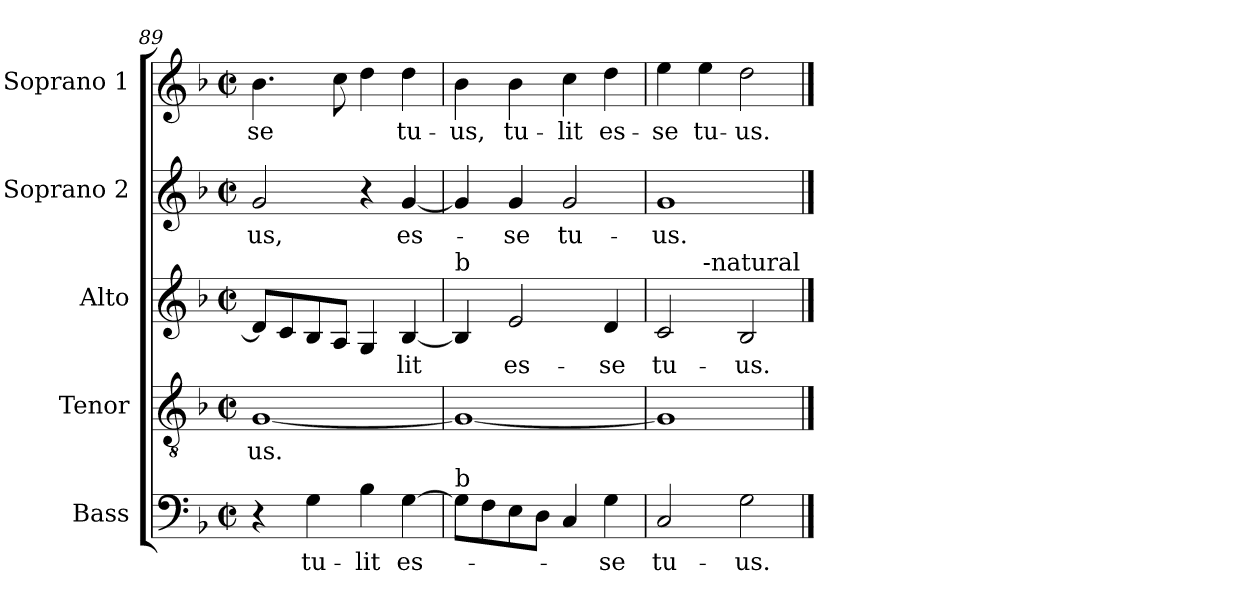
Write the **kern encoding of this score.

**kern	**text	**kern	**text	**kern	**text	**kern	**text	**kern	**text
*part5	*part5	*part4	*part4	*part3	*part3	*part2	*part2	*part1	*part1
*staff5	*staff5	*staff4	*staff4	*staff3	*staff3	*staff2	*staff2	*staff1	*staff1
*I"Bass	*	*I"Tenor	*	*I"Alto	*	*I"Soprano 2	*	*I"Soprano 1	*
*I'B	*	*I'T	*	*I'A	*	*I'S 2	*	*I'S 1	*
*clefF4	*	*clefGv2	*	*clefG2	*	*clefG2	*	*clefG2	*
*k[b-]	*	*k[b-]	*	*k[b-]	*	*k[b-]	*	*k[b-]	*
*F:	*	*F:	*	*F:	*	*F:	*	*F:	*
*M2/2	*	*M2/2	*	*M2/2	*	*M2/2	*	*M2/2	*
*met(c|)	*	*met(c|)	*	*met(c|)	*	*met(c|)	*	*met(c|)	*
=89	=89	=89	=89	=89	=89	=89	=89	=89	=89
4r	.	[1G	-us.	8d/L]	.	2g/	-us,	4.b-\	-se
.	.	.	.	8c/	.	.	.	.	.
4G\	tu-	.	.	8B-/	.	.	.	.	.
.	.	.	.	8A/J	.	.	.	8cc\	.
4B-\	-lit	.	.	4G/	.	4r	.	4dd\	.
[4G\	es-	.	.	[4B-/	-lit	[4g/	es-	4dd\	tu-
=90	=90	=90	=90	=90	=90	=90	=90	=90	=90
!	!	!	!	!LO:TX:a:t=b	!	!	!	!	!
!LO:TX:a:t=b	!	!	!	!	!	!	!	!	!
8G\L]	.	1G_	.	4B-/]	.	4g/]	.	4b-\	-us,
8F\	.	.	.	.	.	.	.	.	.
8E\	.	.	.	2e/	es-	4g/	-se	4b-\	tu-
8D\J	.	.	.	.	.	.	.	.	.
4C/	.	.	.	.	.	2g/	tu-	4cc\	-lit
4G\	-se	.	.	4d/	-se	.	.	4dd\	es-
=91	=91	=91	=91	=91	=91	=91	=91	=91	=91
2C/	tu-	1G]	.	2c/	tu-	1g	-us.	4ee\	-se
.	.	.	.	.	.	.	.	4ee\	tu-
2G\	-us.	.	.	2B-/	-us.	.	.	2dd\	-us.
!	!	!	!	!LO:TX:a:t=-natural	!	!	!	!	!
==	==	==	==	==	==	==	==	==	==
*-	*-	*-	*-	*-	*-	*-	*-	*-	*-
